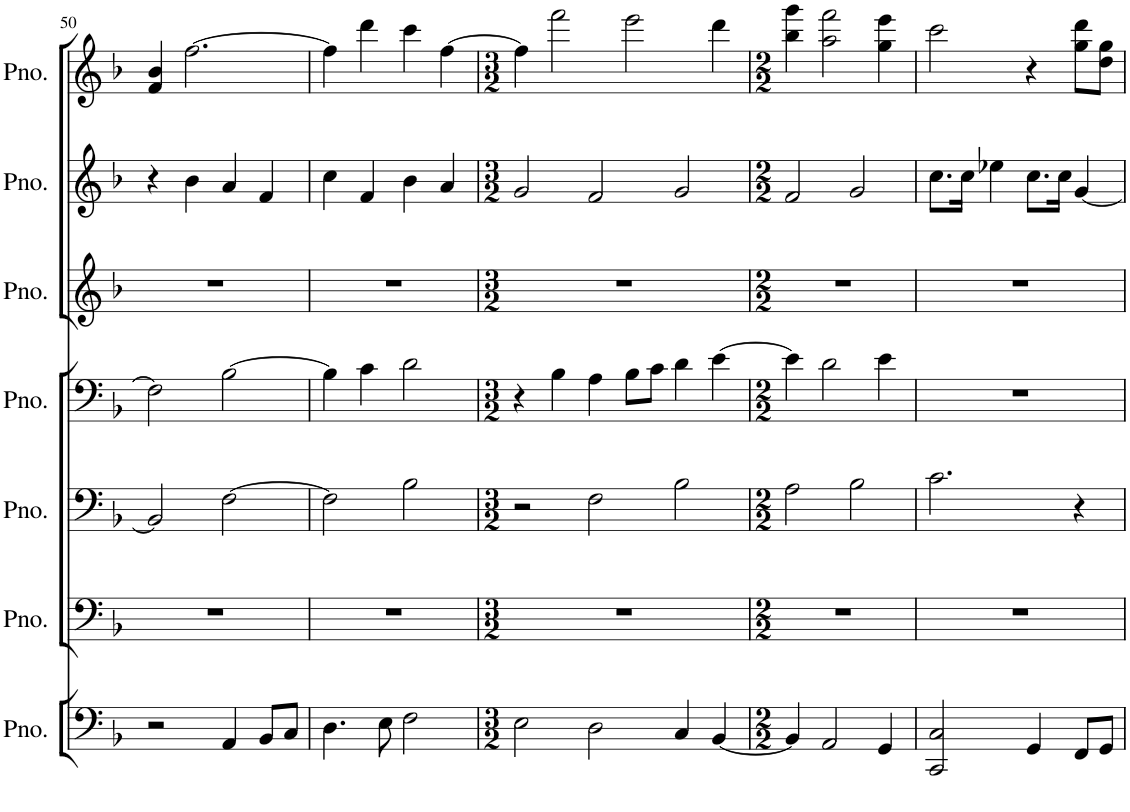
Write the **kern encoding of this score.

**kern	**kern	**kern	**kern	**kern	**kern	**kern
*part7	*part6	*part5	*part4	*part3	*part2	*part1
*staff7	*staff6	*staff5	*staff4	*staff3	*staff2	*staff1
*I"Piano	*I"Piano	*I"Piano	*I"Piano	*I"Piano	*I"Piano	*I"Piano
*I'Pno.	*I'Pno.	*I'Pno.	*I'Pno.	*I'Pno.	*I'Pno.	*I'Pno.
!!LO:PB:g=z
*clefF4	*clefF4	*clefF4	*clefF4	*clefG2	*clefG2	*clefG2
*k[b-]	*k[b-]	*k[b-]	*k[b-]	*k[b-]	*k[b-]	*k[b-]
*M2/2	*M2/2	*M2/2	*M2/2	*M2/2	*M2/2	*M2/2
=50	=50	=50	=50	=50	=50	=50
2r	1r	2BB-/]	2F\]	1r	4r	4f/ 4b-/
.	.	.	.	.	4b-\	[2.ff\
4AA/	.	[2F\	[2B-\	.	4a/	.
8BB-/L	.	.	.	.	4f/	.
8C/J	.	.	.	.	.	.
=51	=51	=51	=51	=51	=51	=51
4.D\	1r	2F\]	4B-\]	1r	4cc\	4ff\]
.	.	.	4c\	.	4f/	4ddd\
8E\	.	.	.	.	.	.
2F\	.	2B-\	2d\	.	4b-\	4ccc\
.	.	.	.	.	4a/	[4ff\
=52	=52	=52	=52	=52	=52	=52
*M3/2	*M3/2	*M3/2	*M3/2	*M3/2	*M3/2	*M3/2
2E\	1.r	2r	4r	1.r	2g/	4ff\]
.	.	.	4B-\	.	.	2fff\
2D\	.	2F\	4A\	.	2f/	.
.	.	.	8B-\L	.	.	2eee\
.	.	.	8c\J	.	.	.
4C/	.	2B-\	4d\	.	2g/	.
[4BB-/	.	.	[4e\	.	.	4ddd\
=53	=53	=53	=53	=53	=53	=53
*M2/2	*M2/2	*M2/2	*M2/2	*M2/2	*M2/2	*M2/2
4BB-/]	1r	2A\	4e\]	1r	2f/	4bb-\ 4ggg\
2AA/	.	.	2d\	.	.	2aa\ 2fff\
.	.	2B-\	.	.	2g/	.
4GG/	.	.	4e\	.	.	4gg\ 4eee\
=54	=54	=54	=54	=54	=54	=54
2CC/ 2C/	1r	2.c\	1r	1r	8.cc\L	2ccc\
.	.	.	.	.	16cc\Jk	.
.	.	.	.	.	4ee-X\	.
4GG/	.	.	.	.	8.cc\L	4r
.	.	.	.	.	16cc\Jk	.
8FF/L	.	4r	.	.	[4g/	8gg\ 8ddd\L
8GG/J	.	.	.	.	.	8dd\ 8gg\J
=	=	=	=	=	=	=
*-	*-	*-	*-	*-	*-	*-
